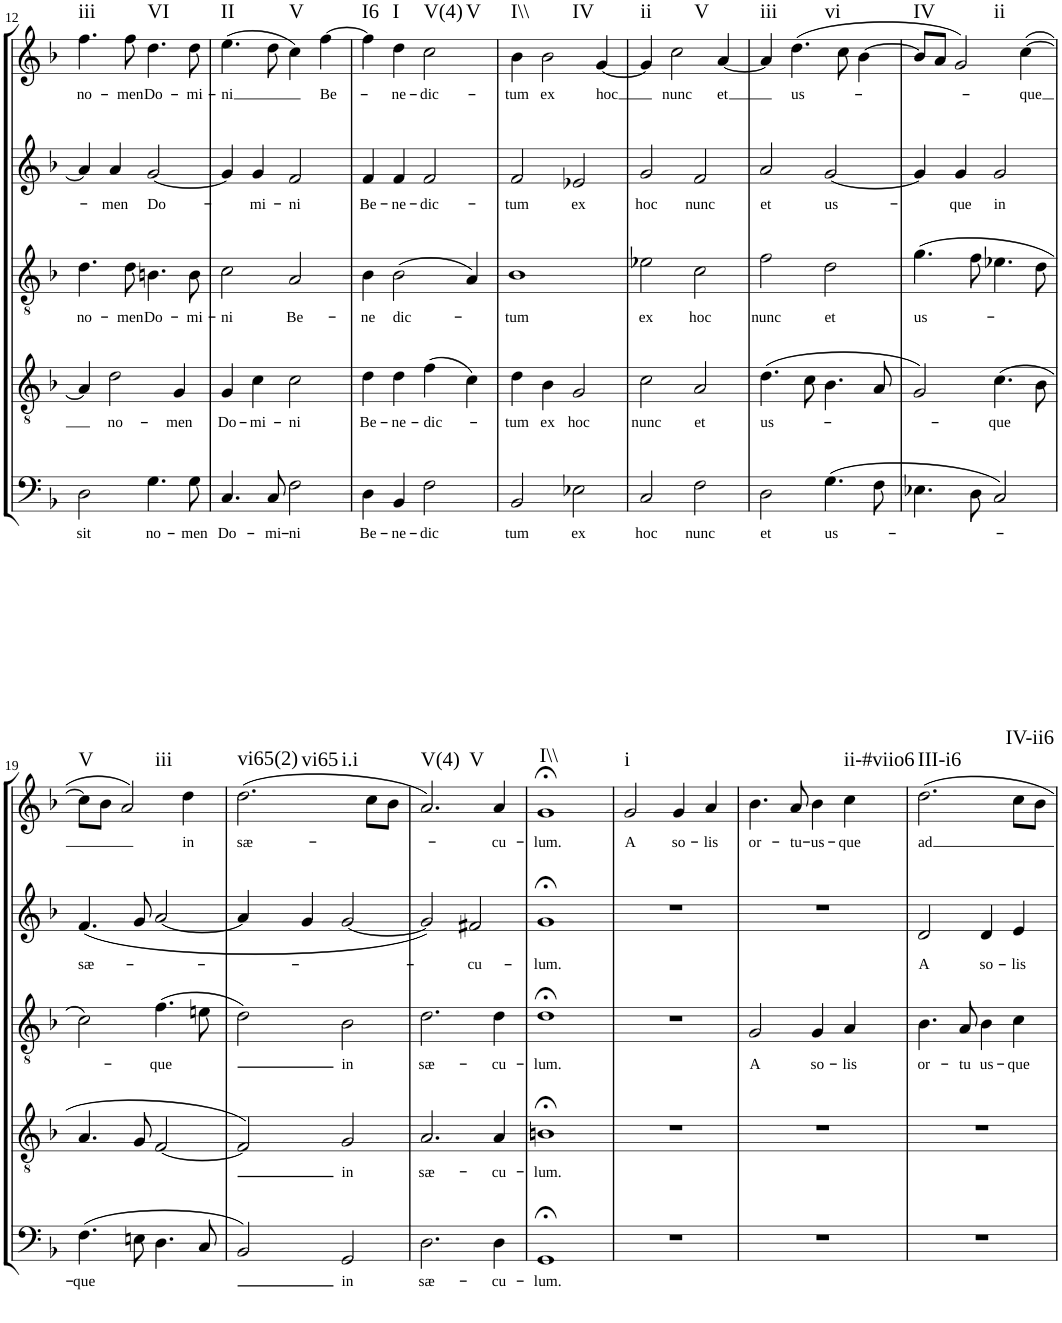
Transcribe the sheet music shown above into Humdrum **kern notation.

**kern	**text	**kern	**text	**kern	**text	**kern	**text	**kern	**text	**harte
*part5	*part5	*part4	*part4	*part3	*part3	*part2	*part2	*part1	*part1	*part1
*staff5	*staff5	*staff4	*staff4	*staff3	*staff3	*staff2	*staff2	*staff1	*staff1	*
*I"Basso	*	*I"Tenore	*	*I"Alto	*	*I"Alto	*	*I"Canto	*	*
!!LO:PB:g=z
*clefF4	*	*clefGv2	*	*clefGv2	*	*clefG2	*	*clefG2	*	*
*Trd7c12	*	*	*	*	*	*	*	*	*	*
*k[b-]	*	*k[b-]	*	*k[b-]	*	*k[b-]	*	*k[b-]	*	*
*F:	*	*F:	*	*F:	*	*F:	*	*F:	*	*
*M4/4	*	*M4/4	*	*M4/4	*	*M4/4	*	*M4/4	*	*
*met(c)	*	*met(c)	*	*met(c)	*	*met(c)	*	*met(c)	*	*
=12	=12	=12	=12	=12	=12	=12	=12	=12	=12	=12
!	!LO:LY:b	!	!	!	!LO:LY:b	!	!	!	!LO:LY:b	!LO:H:kt=iii
2D\	sit	4A/]	.	4.d\	no-	4a/]	.	4.ff\	no-	N
!	!	!	!LO:LY:b	!	!	!	!LO:LY:b	!	!	!
.	.	2d\	no-	.	.	4a/	-men	.	.	.
!	!	!	!	!	!LO:LY:b	!	!	!	!LO:LY:b	!
.	.	.	.	8d\	-men	.	.	8ff\	-men	.
!	!LO:LY:b	!	!	!	!LO:LY:b	!	!LO:LY:b	!	!LO:LY:b	!LO:H:kt=VI
4.G\	no-	.	.	4.Bn\	Do-	[2g/	Do-	4.dd\	Do-	N
!	!	!	!LO:LY:b	!	!	!	!	!	!	!
.	.	4G/	-men	.	.	.	.	.	.	.
!	!LO:LY:b	!	!	!	!LO:LY:b	!	!	!	!LO:LY:b	!
8G\	-men	.	.	8B\	-mi-	.	.	8dd\	-mi-	.
=13	=13	=13	=13	=13	=13	=13	=13	=13	=13	=13
!	!LO:LY:b	!	!LO:LY:b	!	!LO:LY:b	!	!	!	!LO:LY:b	!LO:H:kt=II
4.C/	Do-	4G/	Do-	2c\	-ni	4g/]	.	(4.ee\	-ni	N
!	!	!	!LO:LY:b	!	!	!	!LO:LY:b	!	!	!
.	.	4c\	-mi-	.	.	4g/	-mi-	.	.	.
!	!LO:LY:b	!	!	!	!	!	!	!	!	!
8C/	-mi-	.	.	.	.	.	.	8dd\	.	.
!	!LO:LY:b	!	!LO:LY:b	!	!LO:LY:b	!	!LO:LY:b	!	!	!LO:H:kt=V
2F\	-ni	2c\	-ni	2A/	Be-	2f/	-ni	4cc\)	.	N
!	!	!	!	!	!	!	!	!	!LO:LY:b	!
.	.	.	.	.	.	.	.	[4ff\	Be-	.
=14	=14	=14	=14	=14	=14	=14	=14	=14	=14	=14
!	!LO:LY:b	!	!LO:LY:b	!	!LO:LY:b	!	!LO:LY:b	!	!	!LO:H:kt=I6
4D\	Be-	4d\	Be-	4B-\	-ne	4f/	Be-	4ff\]	.	N
!	!LO:LY:b	!	!LO:LY:b	!	!LO:LY:b	!	!LO:LY:b	!	!LO:LY:b	!LO:H:kt=I
4BB-/	-ne-	4d\	-ne-	(2B-\	dic-	4f/	-ne-	4dd\	-ne-	N
!	!LO:LY:b	!	!LO:LY:b	!	!	!	!LO:LY:b	!	!LO:LY:b	!LO:H:n=1:kt=V(4)
!	!	!	!	!	!	!	!	!	!	!LO:H:n=2:kt=V
2F\	-dic	(4f\	-dic-	.	.	2f/	-dic-	2cc\	-dic-	N N
.	.	4c\)	.	4A/)	.	.	.	.	.	.
=15	=15	=15	=15	=15	=15	=15	=15	=15	=15	=15
!	!LO:LY:b	!	!LO:LY:b	!	!LO:LY:b	!	!LO:LY:b	!	!LO:LY:b	!LO:H:kt=I\\
2BB-/	­tum	4d\	-­tum	1B-	-­tum	2f/	-­tum	4b-\	-­tum	N
!	!	!	!LO:LY:b	!	!	!	!	!	!LO:LY:b	!LO:H:kt=IV
.	.	4B-\	ex	.	.	.	.	2b-\	ex	N
!	!LO:LY:b	!	!LO:LY:b	!	!	!	!LO:LY:b	!	!	!
2E-X\	ex	2G/	hoc	.	.	2e-X/	ex	.	.	.
!	!	!	!	!	!	!	!	!	!LO:LY:b	!
.	.	.	.	.	.	.	.	[4g/	hoc	.
=16	=16	=16	=16	=16	=16	=16	=16	=16	=16	=16
!	!LO:LY:b	!	!LO:LY:b	!	!LO:LY:b	!	!LO:LY:b	!	!	!LO:H:kt=ii
2C/	hoc	2c\	nunc	2e-X\	ex	2g/	hoc	4g/]	.	N
!	!	!	!	!	!	!	!	!	!LO:LY:b	!LO:H:kt=V
.	.	.	.	.	.	.	.	2cc\	nunc	N
!	!LO:LY:b	!	!LO:LY:b	!	!LO:LY:b	!	!LO:LY:b	!	!	!
2F\	nunc	2A/	et	2c\	hoc	2f/	nunc	.	.	.
!	!	!	!	!	!	!	!	!	!LO:LY:b	!
.	.	.	.	.	.	.	.	[4a/	et	.
=17	=17	=17	=17	=17	=17	=17	=17	=17	=17	=17
!	!LO:LY:b	!	!LO:LY:b	!	!LO:LY:b	!	!LO:LY:b	!	!	!LO:H:kt=iii
2D\	et	(4.d\	us-	2f\	nunc	2a/	et	4a/]	.	N
!	!	!	!	!	!	!	!	!	!LO:LY:b	!LO:H:kt=vi
.	.	.	.	.	.	.	.	(4.dd\	us-	N
.	.	8c\	.	.	.	.	.	.	.	.
!	!LO:LY:b	!	!	!	!LO:LY:b	!	!LO:LY:b	!	!	!
(4.G\	us-	4.B-\	.	2d\	et	[2g/	us-	.	.	.
.	.	.	.	.	.	.	.	8cc\	.	.
.	.	.	.	.	.	.	.	[4b-\	.	.
8F\	.	8A/	.	.	.	.	.	.	.	.
=18	=18	=18	=18	=18	=18	=18	=18	=18	=18	=18
!	!	!	!	!	!LO:LY:b	!	!	!	!	!LO:H:kt=IV
4.E-X\	.	2G/)	.	(4.g\	us-	4g/]	.	8b-/L]	.	N
.	.	.	.	.	.	.	.	8a/J	.	.
!	!	!	!	!	!	!	!LO:LY:b	!	!	!LO:H:kt=ii
.	.	.	.	.	.	4g/	-que	2g/)	.	N
8D\	.	.	.	8f\	.	.	.	.	.	.
!	!	!	!LO:LY:b	!	!	!	!LO:LY:b	!	!	!
2C/)	.	(4.c\	-que	4.e-X\	.	2g/	in	.	.	.
!	!	!	!	!	!	!	!	!	!LO:LY:b	!
.	.	.	.	.	.	.	.	([4cc\	-que	.
.	.	8B-\	.	8d\	.	.	.	.	.	.
!!LO:LB:g=z
=19	=19	=19	=19	=19	=19	=19	=19	=19	=19	=19
!	!LO:LY:b	!	!	!	!	!	!LO:LY:b	!	!	!LO:H:kt=V
(4.F\	-que	4.A/	.	2c\)	.	(4.f/	sæ-	8cc\L]	.	N
.	.	.	.	.	.	.	.	8b-\J	.	.
!	!	!	!	!	!	!	!	!	!	!LO:H:kt=iii
.	.	.	.	.	.	.	.	2a/)	.	N
8En\	.	8G/	.	.	.	8g/	.	.	.	.
!	!	!	!	!	!LO:LY:b	!	!	!	!	!
4.D\	.	[2F/	.	(4.f\	-que	[2a/	.	.	.	.
!	!	!	!	!	!	!	!	!	!LO:LY:b	!
.	.	.	.	.	.	.	.	4dd\	in	.
8C/	.	.	.	8en\	.	.	.	.	.	.
=20	=20	=20	=20	=20	=20	=20	=20	=20	=20	=20
!	!	!	!	!	!	!	!LO:LY:b	!	!LO:LY:b	!LO:H:n=1:kt=vi65(2)
!	!	!	!	!	!	!	!	!	!	!LO:H:n=2:kt=vi65
!	!	!	!	!	!	!	!	!	!	!LO:H:n=3:kt=i.i
2BB-/)	.	2F/])	.	2d\)	.	4a/]	-­-	(2.dd\	sæ-	N N N
.	.	.	.	.	.	4g/	.	.	.	.
!	!LO:LY:b	!	!LO:LY:b	!	!LO:LY:b	!	!	!	!	!
2GG/	in	2G/	in	2B-\	in	[2g/	.	.	.	.
.	.	.	.	.	.	.	.	8cc\L	.	.
.	.	.	.	.	.	.	.	8b-\J	.	.
=21	=21	=21	=21	=21	=21	=21	=21	=21	=21	=21
!	!LO:LY:b	!	!LO:LY:b	!	!LO:LY:b	!	!	!	!	!LO:H:n=1:kt=V(4)
!	!	!	!	!	!	!	!	!	!	!LO:H:n=2:kt=V
2.D\	sæ-	2.A/	sæ-	2.d\	sæ-	2g/])	.	2.a/)	.	N N
!	!	!	!	!	!	!	!LO:LY:b	!	!	!
.	.	.	.	.	.	2f#X/	-cu-	.	.	.
!	!LO:LY:b	!	!LO:LY:b	!	!LO:LY:b	!	!	!	!LO:LY:b	!
4D\	-cu-	4A/	-cu-	4d\	-cu-	.	.	4a/	-cu-	.
=22	=22	=22	=22	=22	=22	=22	=22	=22	=22	=22
!	!LO:LY:b	!	!LO:LY:b	!	!LO:LY:b	!	!LO:LY:b	!	!LO:LY:b	!LO:H:kt=I\\
1GG;<	-lum.	1Bn;<	-lum.	1d;<	-lum.	1g;<	-lum.	1g;<	-lum.	N
=23	=23	=23	=23	=23	=23	=23	=23	=23	=23	=23
!	!	!	!	!	!	!	!	!	!LO:LY:b	!LO:H:kt=i
1r	.	1r	.	1r	.	1r	.	2g/	A	N
!	!	!	!	!	!	!	!	!	!LO:LY:b	!
.	.	.	.	.	.	.	.	4g/	so-	.
!	!	!	!	!	!	!	!	!	!LO:LY:b	!
.	.	.	.	.	.	.	.	4a/	-lis	.
=24	=24	=24	=24	=24	=24	=24	=24	=24	=24	=24
!	!	!	!	!	!LO:LY:b	!	!	!	!LO:LY:b	!
1r	.	1r	.	2G/	A	1r	.	4.b-\	or-	.
!	!	!	!	!	!	!	!	!	!LO:LY:b	!
.	.	.	.	.	.	.	.	8a/	-tu-	.
!	!	!	!	!	!LO:LY:b	!	!	!	!LO:LY:b	!
.	.	.	.	4G/	so-	.	.	4b-\	-us-	.
!	!	!	!	!	!LO:LY:b	!	!	!	!LO:LY:b	!LO:H:kt=ii-#viio6
.	.	.	.	4A/	-lis	.	.	4cc\	-que	N
=25	=25	=25	=25	=25	=25	=25	=25	=25	=25	=25
!	!	!	!	!	!LO:LY:b	!	!LO:LY:b	!	!LO:LY:b	!LO:H:kt=III-i6
1r	.	1r	.	4.B-\	or-	2d/	A	2.dd\	ad	N
!	!	!	!	!	!LO:LY:b	!	!	!	!	!
.	.	.	.	8A/	-tu	.	.	.	.	.
!	!	!	!	!	!LO:LY:b	!	!LO:LY:b	!	!	!
.	.	.	.	4B-\	us-	4d/	so-	.	.	.
!	!	!	!	!	!LO:LY:b	!	!LO:LY:b	!	!	!LO:H:kt=IV-ii6
.	.	.	.	4c\	-que	4e/	-lis	8cc\L	.	N
.	.	.	.	.	.	.	.	8b-\J	.	.
=	=	=	=	=	=	=	=	=	=	=
*-	*-	*-	*-	*-	*-	*-	*-	*-	*-	*-
